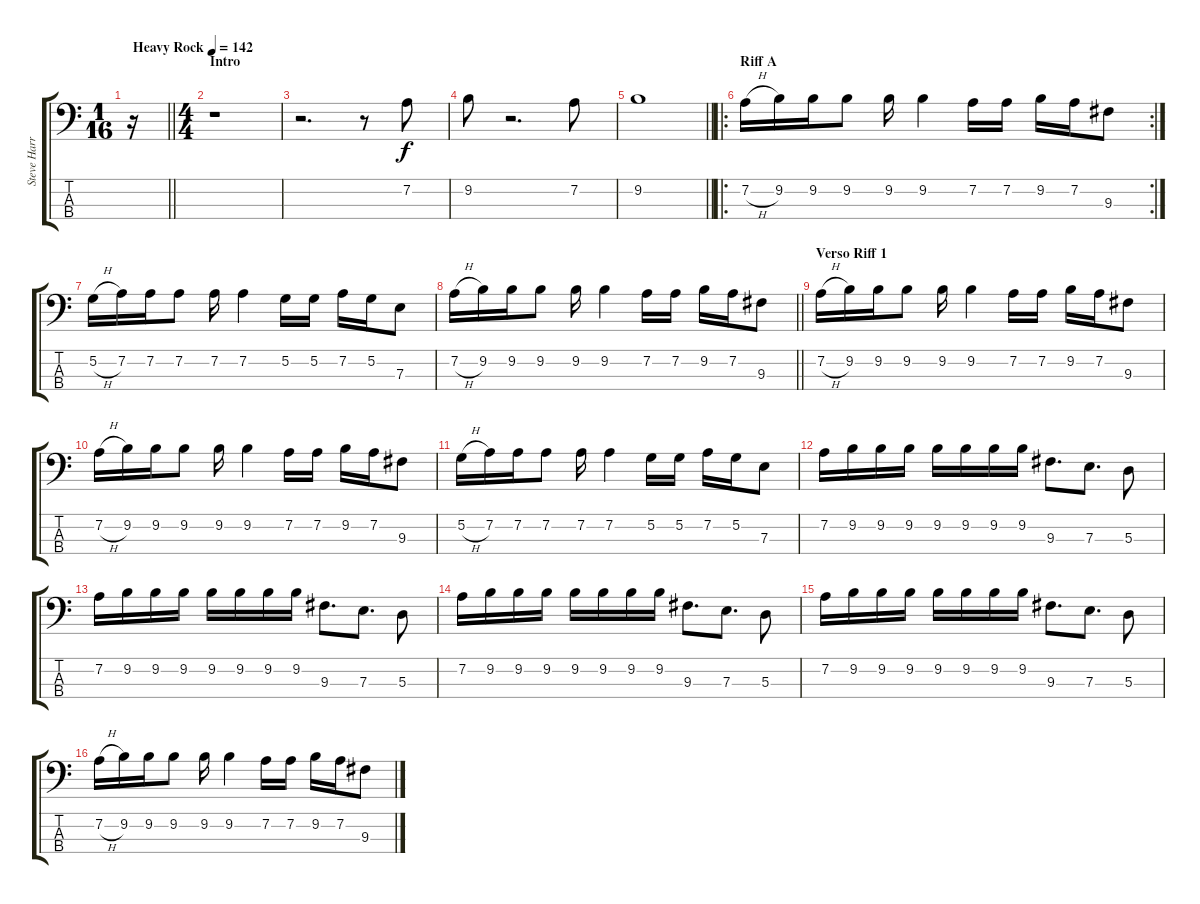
\track ("Steve Harris" "Steve Harr") {instrument electricbassfinger}
\staff {score tabs}
\tuning (G2 D2 A1 E1) {hide}
\ts (1 16)
\tempo (142 "Heavy Rock")
\clef f4
\barLineRight lightlight
\ks c
r.16{dy f instrument electricbassfinger} |
\ts (4 4)
\section ("" "Intro")
r.1 |
r.2{d} r.8 7.2.8 |
9.2.8 r.2{d} 7.2.8 |
\barLineRight lightlight
9.2.1 |
\ro
\rc 2
\section ("" "Riff A")
7.2{h}.16 9.2.16 9.2.16 9.2.8 9.2.16 9.2.4 7.2.16 7.2.16 9.2.16 7.2.16 9.3.8 |
5.2{h}.16 7.2.16 7.2.16 7.2.8 7.2.16 7.2.4 5.2.16 5.2.16 7.2.16 5.2.16 7.3.8 |
\barLineRight lightlight
7.2{h}.16 9.2.16 9.2.16 9.2.8 9.2.16 9.2.4 7.2.16 7.2.16 9.2.16 7.2.16 9.3.8 |
\section ("" "Verso Riff 1")
7.2{h}.16 9.2.16 9.2.16 9.2.8 9.2.16 9.2.4 7.2.16 7.2.16 9.2.16 7.2.16 9.3.8 |
7.2{h}.16 9.2.16 9.2.16 9.2.8 9.2.16 9.2.4 7.2.16 7.2.16 9.2.16 7.2.16 9.3.8 |
5.2{h}.16 7.2.16 7.2.16 7.2.8 7.2.16 7.2.4 5.2.16 5.2.16 7.2.16 5.2.16 7.3.8 |
7.2.16 9.2.16 9.2.16 9.2.16 9.2.16 9.2.16 9.2.16 9.2.16 9.3.8{d} 7.3.8{d} 5.3.8 |
7.2.16 9.2.16 9.2.16 9.2.16 9.2.16 9.2.16 9.2.16 9.2.16 9.3.8{d} 7.3.8{d} 5.3.8 |
7.2.16 9.2.16 9.2.16 9.2.16 9.2.16 9.2.16 9.2.16 9.2.16 9.3.8{d} 7.3.8{d} 5.3.8 |
7.2.16 9.2.16 9.2.16 9.2.16 9.2.16 9.2.16 9.2.16 9.2.16 9.3.8{d} 7.3.8{d} 5.3.8 |
7.2{h}.16 9.2.16 9.2.16 9.2.8 9.2.16 9.2.4 7.2.16 7.2.16 9.2.16 7.2.16 9.3.8
